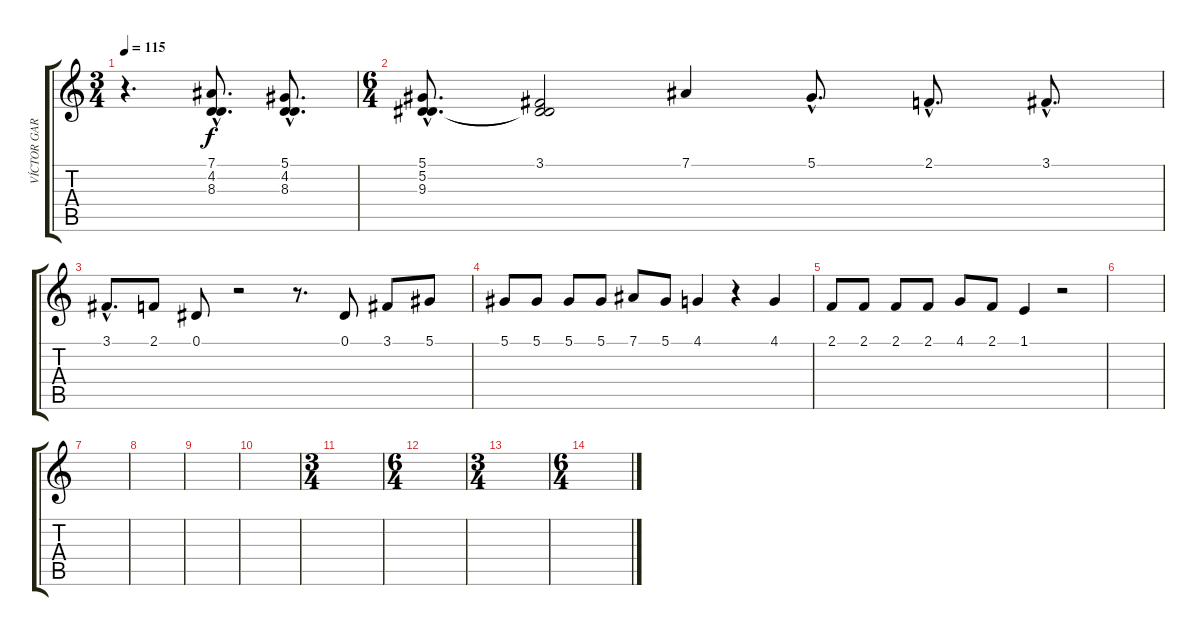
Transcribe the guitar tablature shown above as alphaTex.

\track ("VÍCTOR GARCÍA" "VÍCTOR GAR") {instrument clarinet}
\staff {score tabs}
\tuning (Eb4 Bb3 Gb3 Db3 Ab2 Eb2) {hide}
\ts (3 4)
\tempo 115
\clef g2
\ks c
r.4{d dy f} (7.1{hac} 4.2{hac} 8.3{hac}).8{d} (5.1{hac} 4.2{hac} 8.3{hac}).8{d} |
\ts (6 4)
(5.1{hac} 5.2{hac} 9.3{hac}).8{d} (3.1 5.2{t} 9.3{t}).2 7.1.4 5.1{hac}.8{d} 2.1{hac}.8{d} 3.1{hac}.8{d} |
3.1{hac}.8{d} 2.1.8 0.1.8 r.2 r.8{d} 0.1.8 3.1.8 5.1.8 |
5.1.8 5.1.8 5.1.8 5.1.8 7.1.8 5.1.8 4.1.4 r.4 4.1.4 |
2.1.8 2.1.8 2.1.8 2.1.8 4.1.8 2.1.8 1.1.4 r.2 |
|
|
|
|
|
\ts (3 4)
|
\ts (6 4)
|
\ts (3 4)
|
\ts (6 4)
